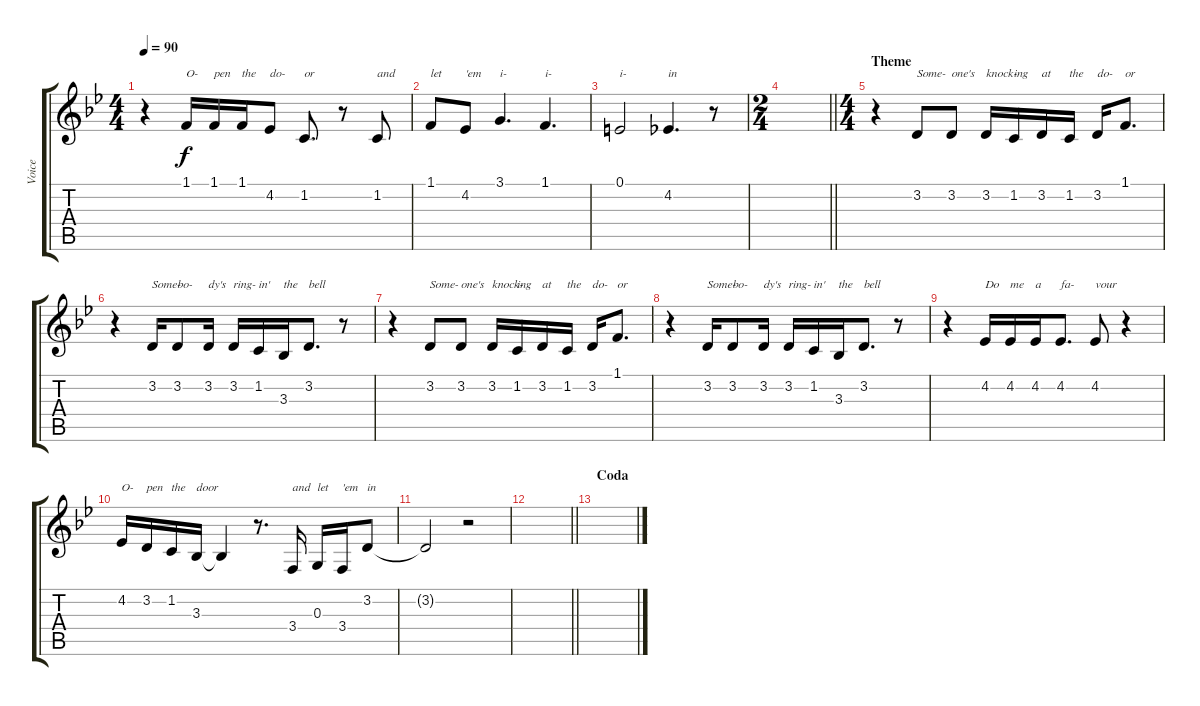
\track ("Voice" "Voice") {instrument clarinet}
\staff {score tabs}
\tuning (E4 B3 G3 D3 A2 E2) {hide}
\ts (4 4)
\tempo 90
\clef g2
\ks bb
r.4{dy f} 1.1.16{txt "O-"} 1.1.16{txt "pen"} 1.1.16{txt "the"} 4.2.8{txt "do-"} 1.2.8{d txt "or"} r.8 1.2.8{txt "and"} |
1.1.8{txt "let"} 4.2.8{txt "'em"} 3.1.4{d txt "i-"} 1.1.4{d txt "i-"} |
0.1.2{txt "i-"} 4.2.4{d txt "in"} r.8 |
\ts (2 4)
\barLineRight lightlight
|
\ts (4 4)
\section ("" "Theme")
r.4 3.2.8{txt "Some-"} 3.2.8{txt "one's"} 3.2.16{txt "knock-"} 1.2.16{txt "ing"} 3.2.16{txt "at"} 1.2.16{txt "the"} 3.2.16{txt "do-"} 1.1.8{d txt "or"} |
r.4 3.2.16{txt "Some-"} 3.2.8{txt "bo-"} 3.2.16{txt "dy's"} 3.2.16{txt "ring-"} 1.2.16{txt "in'"} 3.3.16{txt "the"} 3.2.8{d txt "bell"} r.8 |
r.4 3.2.8{txt "Some-"} 3.2.8{txt "one's"} 3.2.16{txt "knock-"} 1.2.16{txt "ing"} 3.2.16{txt "at"} 1.2.16{txt "the"} 3.2.16{txt "do-"} 1.1.8{d txt "or"} |
r.4 3.2.16{txt "Some-"} 3.2.8{txt "bo-"} 3.2.16{txt "dy's"} 3.2.16{txt "ring-"} 1.2.16{txt "in'"} 3.3.16{txt "the"} 3.2.8{d txt "bell"} r.8 |
r.4 4.2.16{txt "Do"} 4.2.16{txt "me"} 4.2.16{txt "a"} 4.2.8{d txt "fa-"} 4.2.8{txt "vour"} r.4 |
4.2.16{txt "O-"} 3.2.16{txt "pen"} 1.2.16{txt "the"} 3.3.16{txt "door"} 3.3{t}.4 r.8{d} 3.4.16{txt "and"} 0.3.16{txt "let"} 3.4.16{txt "'em"} 3.2.8{txt "in"} |
3.2{t}.2 r.2 |
\barLineRight lightlight
|
\section ("" "Coda")
